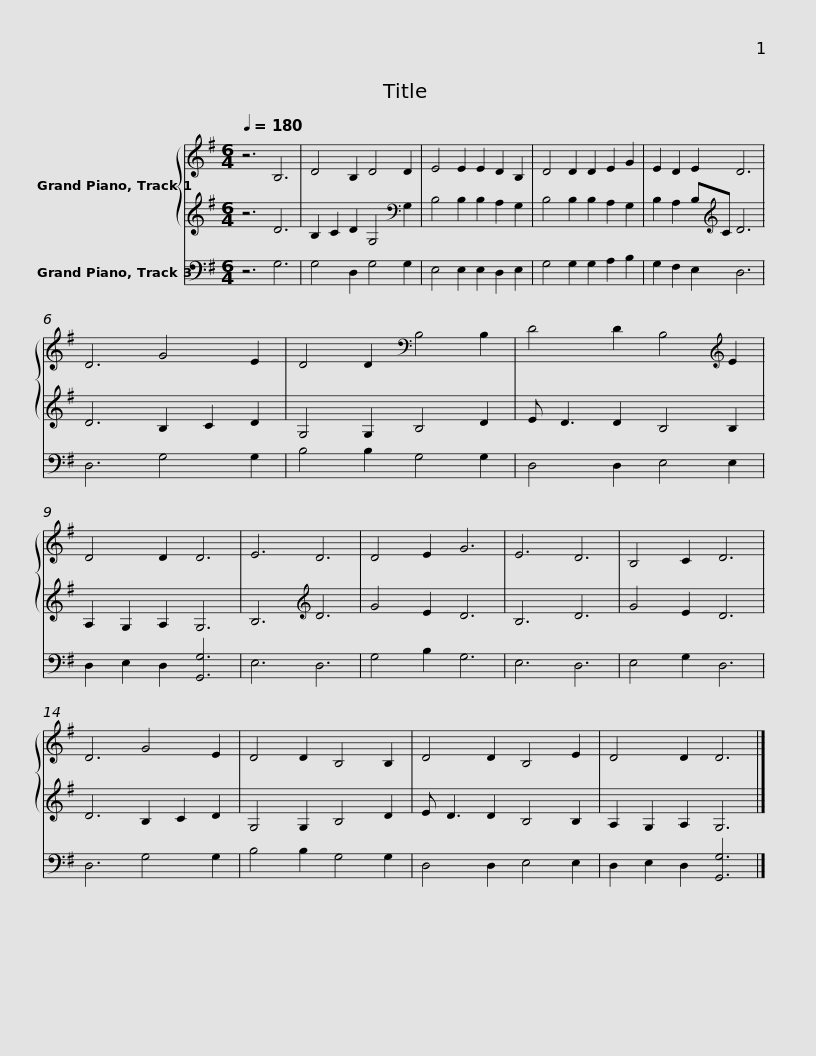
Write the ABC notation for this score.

X:1
%%score { 1 | 2 } 3
L:1/8
Q:1/4=180
M:6/4
I:linebreak $
K:G
V:1 treble
V:2 treble
V:3 bass
V:1
 z6 B,6 | D4 B,2 D4 D2 | E4 E2 E2 D2 B,2 | D4 D2 D2 E2 G2 | E2 D2 E2 D6 |$ %5
 D6 G4 E2 | D4 D2[K:bass] B,4 B,2 | D4 D2 B,4[K:treble] E2 | D4 D2 D6 | E6 D6 | %10
 D4 E2 G6 | E6 D6 |$ B,4 C2 D6 | D6 G4 E2 | D4 D2 B,4 B,2 | %15
 D4 D2 B,4 E2 | D4 D2 D6 |] %17
V:2
 z6 D6 | B,2 C2 D2 G,4[K:bass] G,2 | B,4 B,2 B,2 A,2 G,2 | B,4 B,2 B,2 A,2 G,2 | B,2 A,2 B,[K:treble]C D6 |$ %5
 D6 B,2 C2 D2 | G,4 G,2 B,4 D2 | E D3 D2 B,4 B,2 | A,2 G,2 A,2 G,6 | B,6[K:treble] D6 | %10
 G4 E2 D6 | B,6 D6 |$ G4 E2 D6 | D6 B,2 C2 D2 | G,4 G,2 B,4 D2 | %15
 E D3 D2 B,4 B,2 | A,2 G,2 A,2 G,6 |] %17
V:3
 z6 G,6 | G,4 D,2 G,4 G,2 | E,4 E,2 E,2 D,2 E,2 | G,4 G,2 G,2 A,2 B,2 | G,2 F,2 E,2 D,6 |$ %5
 D,6 G,4 G,2 | B,4 B,2 G,4 G,2 | D,4 D,2 E,4 E,2 | D,2 E,2 D,2 [G,,G,]6 | E,6 D,6 | %10
 G,4 B,2 G,6 | E,6 D,6 |$ E,4 G,2 D,6 | D,6 G,4 G,2 | B,4 B,2 G,4 G,2 | %15
 D,4 D,2 E,4 E,2 | D,2 E,2 D,2 [G,,G,]6 |] %17
